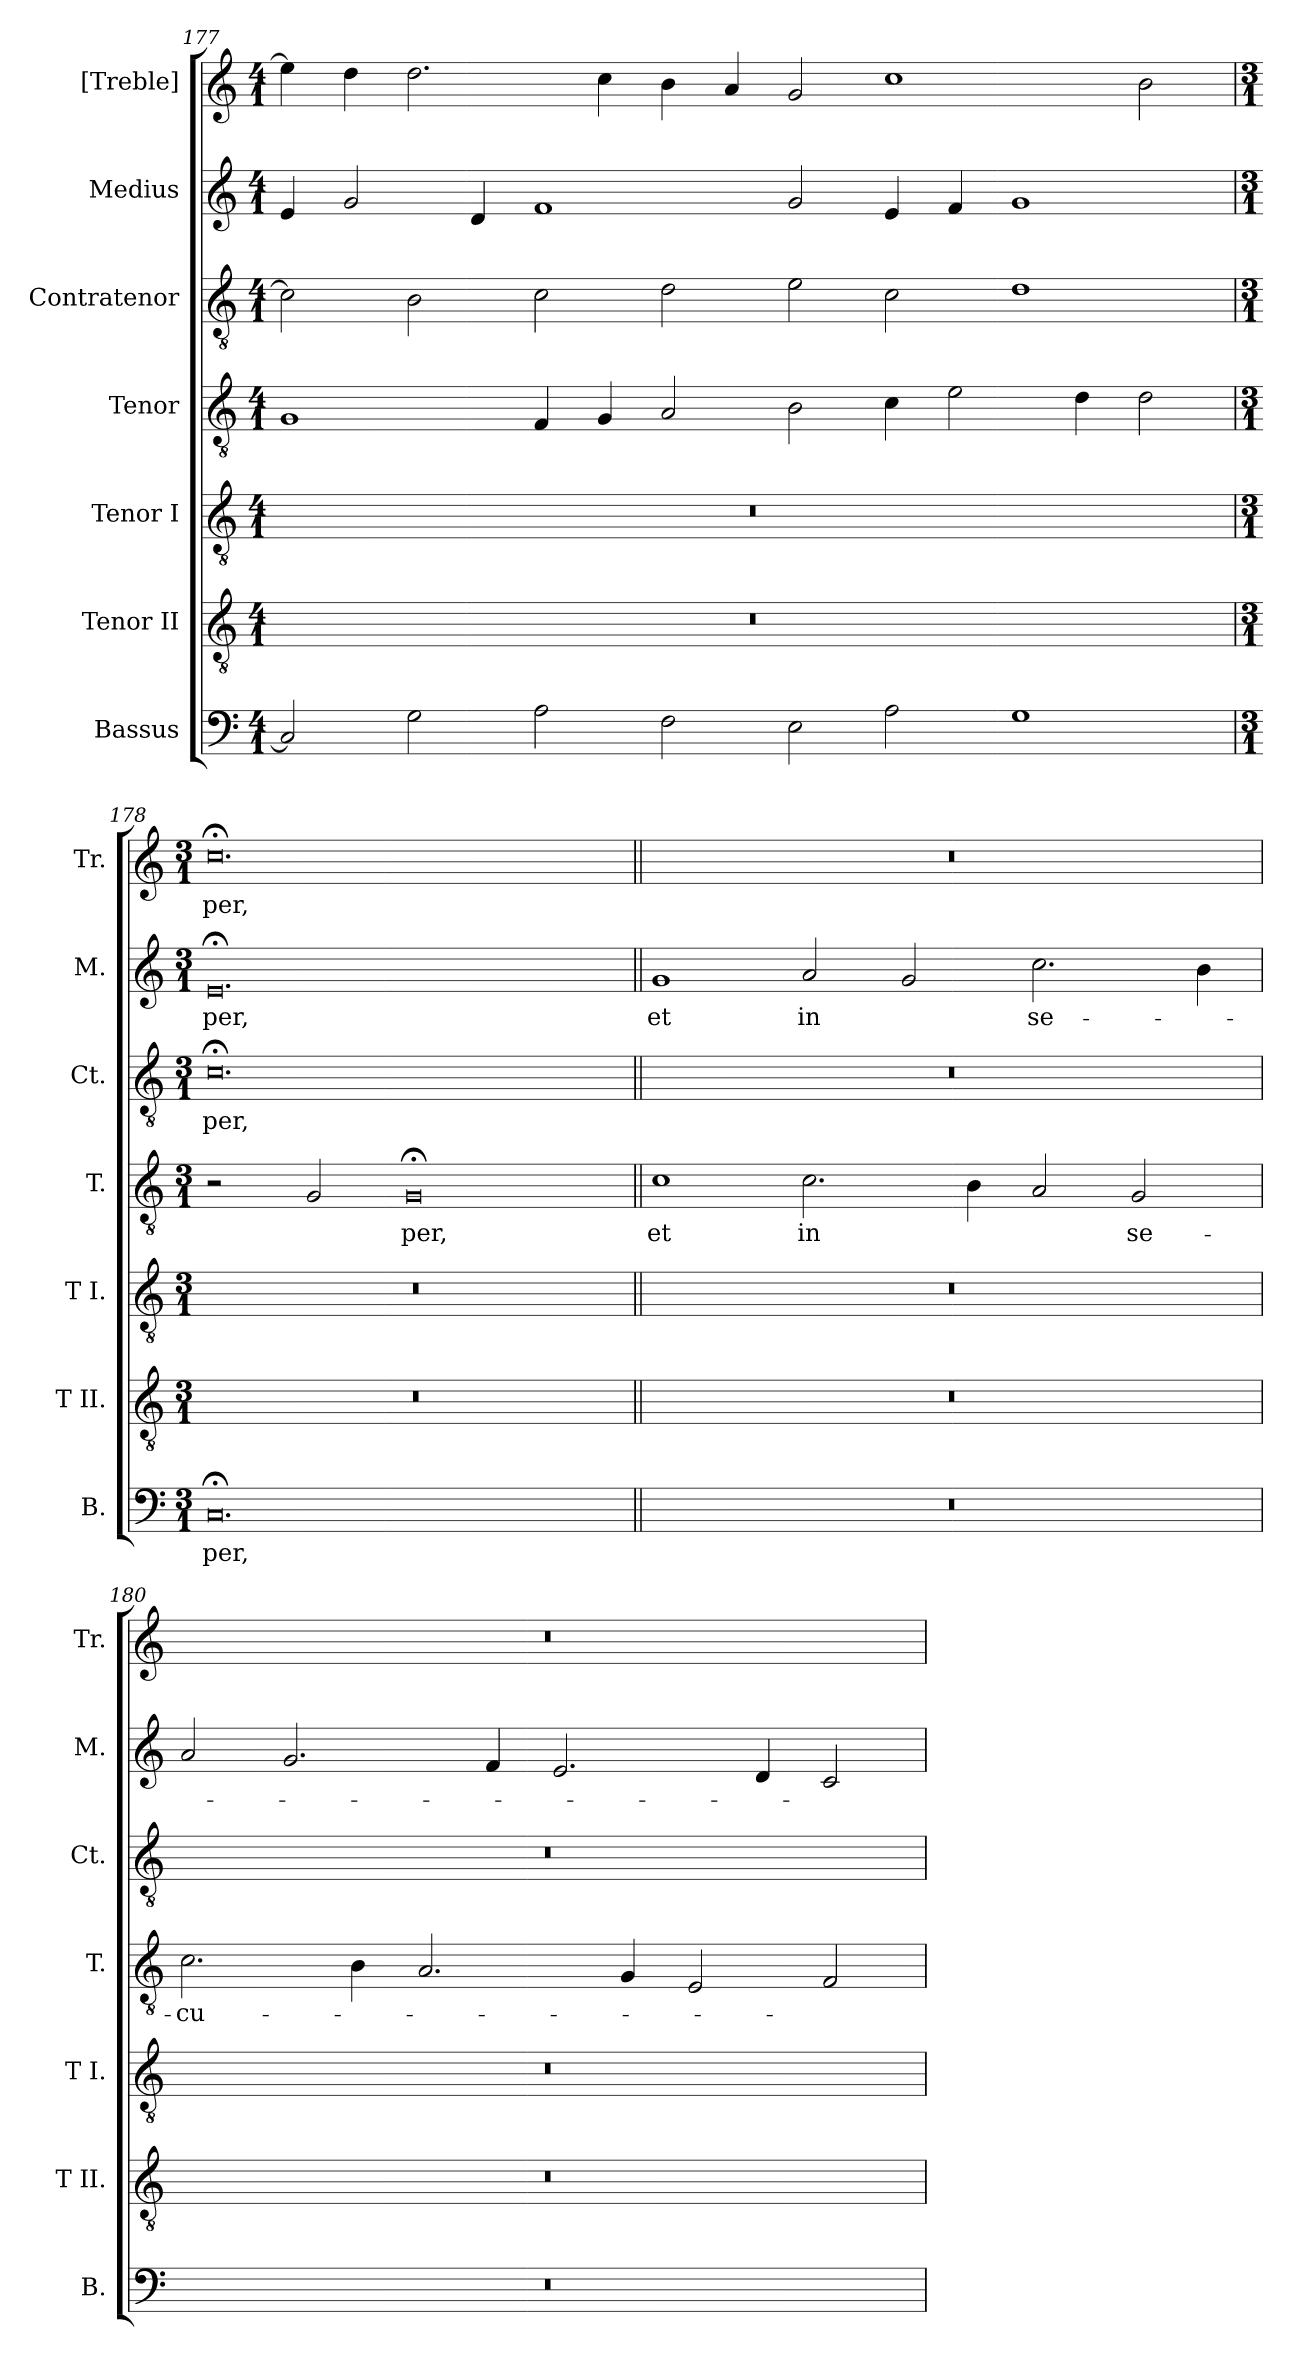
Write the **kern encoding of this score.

**kern	**text	**kern	**kern	**kern	**text	**kern	**text	**kern	**text	**kern	**text
*part7	*part7	*part6	*part5	*part4	*part4	*part3	*part3	*part2	*part2	*part1	*part1
*staff7	*staff7	*staff6	*staff5	*staff4	*staff4	*staff3	*staff3	*staff2	*staff2	*staff1	*staff1
*I"Bassus	*	*I"Tenor II	*I"Tenor I	*I"Tenor	*	*I"Contratenor	*	*I"Medius	*	*I"[Treble]	*
*I'B.	*	*I'T II.	*I'T I.	*I'T.	*	*I'Ct.	*	*I'M.	*	*I'Tr.	*
!!LO:PB:g=z
*clefF4	*	*clefGv2	*clefGv2	*clefGv2	*	*clefGv2	*	*clefG2	*	*clefG2	*
*	*	*ITrd7c12	*ITrd7c12	*ITrd7c12	*	*ITrd7c12	*	*	*	*	*
*k[]	*	*k[]	*k[]	*k[]	*	*k[]	*	*k[]	*	*k[]	*
*C:	*	*C:	*C:	*C:	*	*C:	*	*C:	*	*C:	*
*M4/1	*	*M4/1	*M4/1	*M4/1	*	*M4/1	*	*M4/1	*	*M4/1	*
=177	=177	=177	=177	=177	=177	=177	=177	=177	=177	=177	=177
!	!	!LO:N:vis=1	!LO:N:vis=1	!	!	!	!	!	!	!	!
2Ci/]	.	00r	00r	1GGi	.	2Ci\]	.	4ei/	.	4eei\]	.
.	.	.	.	.	.	.	.	2gi/	.	4ddi\	.
2Gi\	.	.	.	.	.	2BBi\	.	.	.	2.ddi\	.
.	.	.	.	.	.	.	.	4di/	.	.	.
2Ai\	.	.	.	4FFi/	.	2Ci\	.	1fi	.	.	.
.	.	.	.	4GGi/	.	.	.	.	.	4cci\	.
2Fi\	.	.	.	2AAi/	.	2Di\	.	.	.	4bi\	.
.	.	.	.	.	.	.	.	.	.	4ai/	.
2Ei\	.	.	.	2BBi\	.	2Ei\	.	2gi/	.	2gi/	.
2Ai\	.	.	.	4Ci\	.	2Ci\	.	4ei/	.	1cci	.
.	.	.	.	2Ei\	.	.	.	4fi/	.	.	.
1Gi	.	.	.	.	.	1Di	.	1gi	.	.	.
.	.	.	.	4Di\	.	.	.	.	.	.	.
.	.	.	.	2Di\	.	.	.	.	.	2bi\	.
=178`	=178`	=178`	=178`	=178`	=178`	=178`	=178`	=178`	=178`	=178`	=178`
*M3/1	*	*M3/1	*M3/1	*M3/1	*	*M3/1	*	*M3/1	*	*M3/1	*
!	!LO:LY:b:color=#000000	!LO:N:vis=1	!LO:N:vis=1	!	!	!	!	!	!	!	!
!	!	!	!	!	!	!	!LO:LY:b:color=#000000	!	!	!	!
!	!	!	!	!	!	!	!	!	!LO:LY:b:color=#000000	!	!
!	!	!	!	!	!	!	!	!	!	!	!LO:LY:b:color=#000000
0.C;i	-per,	0.r	0.r	2r	.	0.C;i	-per,	0.e;i	-per,	0.cc;i	-per,
.	.	.	.	2GGi/	.	.	.	.	.	.	.
!	!	!	!	!	!LO:LY:b:color=#000000	!	!	!	!	!	!
.	.	.	.	0GG;i	-per,	.	.	.	.	.	.
!!LO:LB:g=z
=179||	=179||	=179||	=179||	=179||	=179||	=179||	=179||	=179||	=179||	=179||	=179||
!LO:N:vis=1	!	!LO:N:vis=1	!LO:N:vis=1	!	!	!	!	!	!	!	!
!	!	!	!	!	!LO:LY:b:color=#000000	!LO:N:vis=1	!	!	!	!	!
!	!	!	!	!	!	!	!	!	!LO:LY:b:color=#000000	!LO:N:vis=1	!
0.r	.	0.r	0.r	1Ci	et	0.r	.	1gi	et	0.r	.
!	!	!	!	!	!LO:LY:b:color=#000000	!	!	!	!	!	!
!	!	!	!	!	!	!	!	!	!LO:LY:b:color=#000000	!	!
.	.	.	.	2.Ci\	in	.	.	2ai/	in	.	.
.	.	.	.	.	.	.	.	2gi/	.	.	.
.	.	.	.	4BBi\	.	.	.	.	.	.	.
!	!	!	!	!	!	!	!	!	!LO:LY:b:color=#000000	!	!
.	.	.	.	2AAi/	.	.	.	2.cci\	se-	.	.
!	!	!	!	!	!LO:LY:b:color=#000000	!	!	!	!	!	!
.	.	.	.	2GGi/	se-	.	.	.	.	.	.
.	.	.	.	.	.	.	.	4bi\	.	.	.
=180`	=180`	=180`	=180`	=180`	=180`	=180`	=180`	=180`	=180`	=180`	=180`
!LO:N:vis=1	!	!LO:N:vis=1	!LO:N:vis=1	!	!	!	!	!	!	!	!
!	!	!	!	!	!LO:LY:b:color=#000000	!LO:N:vis=1	!	!	!	!LO:N:vis=1	!
0.r	.	0.r	0.r	2.Ci\	-cu-	0.r	.	2ai/	.	0.r	.
.	.	.	.	.	.	.	.	2.gi/	.	.	.
.	.	.	.	4BBi\	.	.	.	.	.	.	.
.	.	.	.	2.AAi/	.	.	.	.	.	.	.
.	.	.	.	.	.	.	.	4fi/	.	.	.
.	.	.	.	.	.	.	.	2.ei/	.	.	.
.	.	.	.	4GGi/	.	.	.	.	.	.	.
.	.	.	.	2EEi/	.	.	.	.	.	.	.
.	.	.	.	.	.	.	.	4di/	.	.	.
.	.	.	.	2FFi/	.	.	.	2ci/	.	.	.
=`	=`	=`	=`	=`	=`	=`	=`	=`	=`	=`	=`
*-	*-	*-	*-	*-	*-	*-	*-	*-	*-	*-	*-
